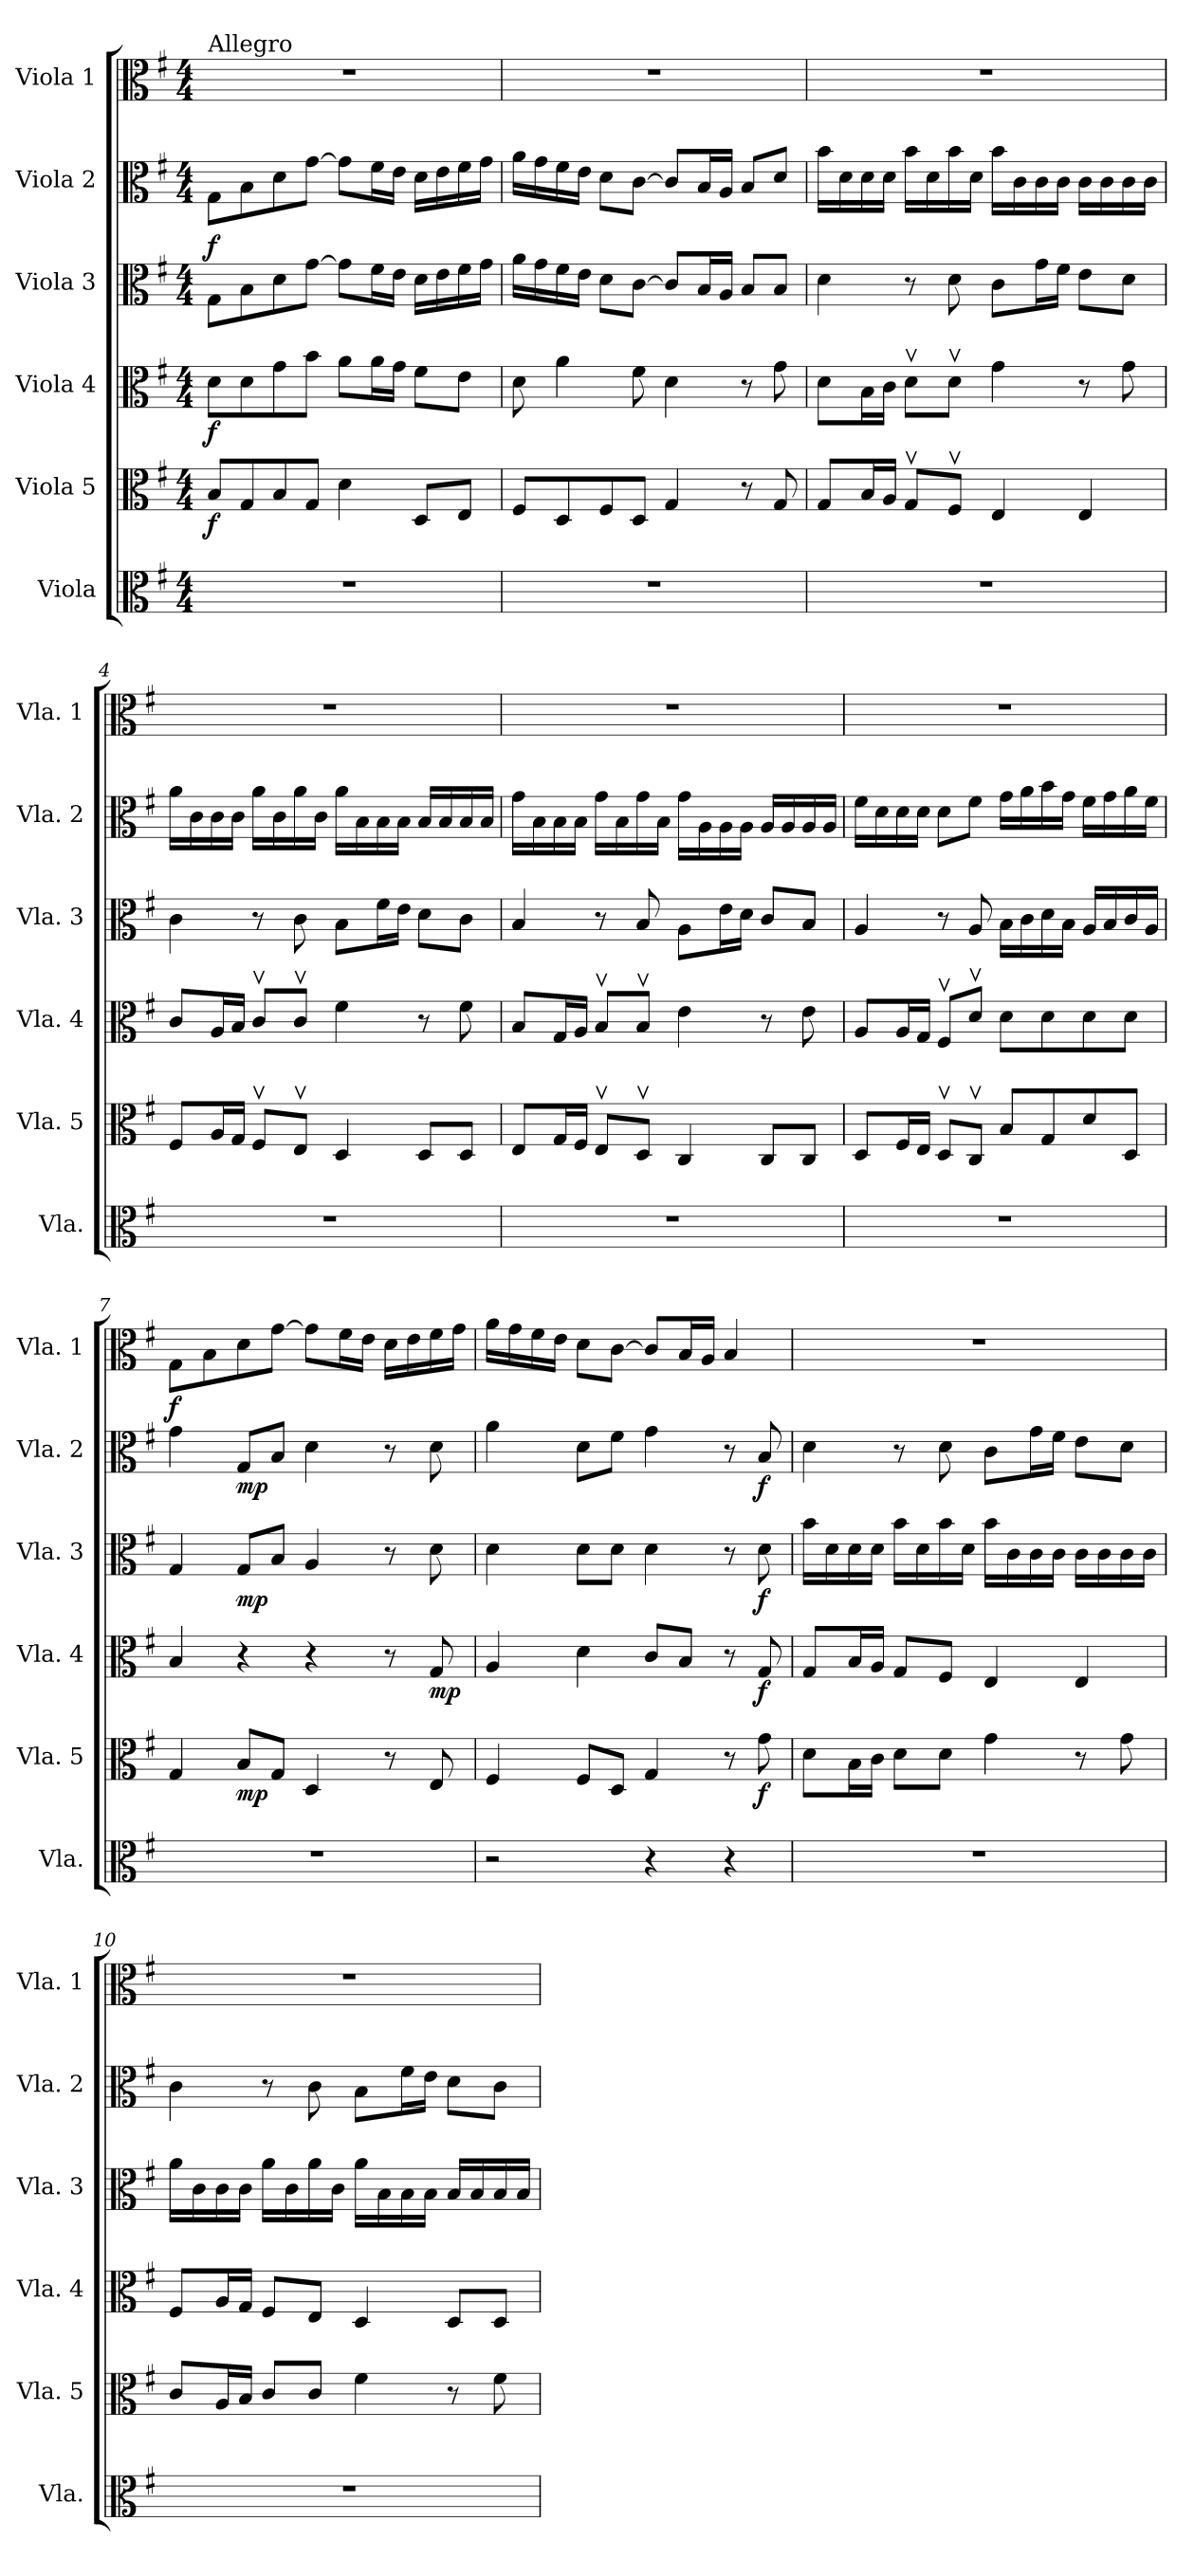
**kern	**kern	**dynam	**kern	**dynam	**kern	**dynam	**kern	**dynam	**kern	**dynam
*part6	*part5	*part5	*part4	*part4	*part3	*part3	*part2	*part2	*part1	*part1
*staff6	*staff5	*staff5	*staff4	*staff4	*staff3	*staff3	*staff2	*staff2	*staff1	*staff1
*I"Viola	*I"Viola 5	*	*I"Viola 4	*	*I"Viola 3	*	*I"Viola 2	*	*I"Viola 1	*
*I'Vla.	*I'Vla. 5	*	*I'Vla. 4	*	*I'Vla. 3	*	*I'Vla. 2	*	*I'Vla. 1	*
*clefC3	*clefC3	*	*clefC3	*	*clefC3	*	*clefC3	*	*clefC3	*
*k[f#]	*k[f#]	*	*k[f#]	*	*k[f#]	*	*k[f#]	*	*k[f#]	*
*M4/4	*M4/4	*	*M4/4	*	*M4/4	*	*M4/4	*	*M4/4	*
*MM96	*MM96	*	*MM96	*	*MM96	*	*MM96	*	*MM96	*
=1	=1	=1	=1	=1	=1	=1	=1	=1	=1	=1
!	!	!	!	!	!	!	!	!	!LO:TX:a:t=Allegro	!
!	!	!LO:DY:b	!	!LO:DY:b	!	!LO:DY:a	!	!	!	!
1r	8B/L	f	8d\L	f	8G\L	f	8G\L	.	1r	.
.	8G/	.	8d\	.	8B\	.	8B\	.	.	.
.	8B/	.	8g\	.	8d\	.	8d\	.	.	.
.	8G/J	.	8b\J	.	[8g\J	.	[8g\J	.	.	.
.	4d\	.	8a\L	.	8g\L]	.	8g\L]	.	.	.
.	.	.	16a\L	.	16f#\L	.	16f#\L	.	.	.
.	.	.	16g\JJ	.	16e\JJ	.	16e\JJ	.	.	.
.	8D/L	.	8f#\L	.	16d\LL	.	16d\LL	.	.	.
.	.	.	.	.	16e\	.	16e\	.	.	.
.	8E/J	.	8e\J	.	16f#\	.	16f#\	.	.	.
.	.	.	.	.	16g\JJ	.	16g\JJ	.	.	.
=2	=2	=2	=2	=2	=2	=2	=2	=2	=2	=2
1r	8F#/L	.	8d\	.	16a\LL	.	16a\LL	.	1r	.
.	.	.	.	.	16g\	.	16g\	.	.	.
.	8D/	.	4a\	.	16f#\	.	16f#\	.	.	.
.	.	.	.	.	16e\JJ	.	16e\JJ	.	.	.
.	8F#/	.	.	.	8d\L	.	8d\L	.	.	.
.	8D/J	.	8f#\	.	[8c\J	.	[8c\J	.	.	.
.	4G/	.	4d\	.	8c/L]	.	8c/L]	.	.	.
.	.	.	.	.	16B/L	.	16B/L	.	.	.
.	.	.	.	.	16A/JJ	.	16A/JJ	.	.	.
.	8r	.	8r	.	8B/L	.	8B/L	.	.	.
.	8G/	.	8g\	.	8B/J	.	8d/J	.	.	.
=3	=3	=3	=3	=3	=3	=3	=3	=3	=3	=3
1r	8G/L	.	8d\L	.	4d\	.	16b\LL	.	1r	.
.	.	.	.	.	.	.	16d\	.	.	.
.	16B/L	.	16B\L	.	.	.	16d\	.	.	.
.	16A/JJ	.	16c\JJ	.	.	.	16d\JJ	.	.	.
.	8Gv/L	.	8dv\L	.	8r	.	16b\LL	.	.	.
.	.	.	.	.	.	.	16d\	.	.	.
.	8F#v/J	.	8dv\J	.	8d\	.	16b\	.	.	.
.	.	.	.	.	.	.	16d\JJ	.	.	.
.	4E/	.	4g\	.	8c\L	.	16b\LL	.	.	.
.	.	.	.	.	.	.	16c\	.	.	.
.	.	.	.	.	16g\L	.	16c\	.	.	.
.	.	.	.	.	16f#\JJ	.	16c\JJ	.	.	.
.	4E/	.	8r	.	8e\L	.	16c\LL	.	.	.
.	.	.	.	.	.	.	16c\	.	.	.
.	.	.	8g\	.	8d\J	.	16c\	.	.	.
.	.	.	.	.	.	.	16c\JJ	.	.	.
=4	=4	=4	=4	=4	=4	=4	=4	=4	=4	=4
1r	8F#/L	.	8c/L	.	4c\	.	16a\LL	.	1r	.
.	.	.	.	.	.	.	16c\	.	.	.
.	16A/L	.	16A/L	.	.	.	16c\	.	.	.
.	16G/JJ	.	16B/JJ	.	.	.	16c\JJ	.	.	.
.	8F#v/L	.	8cv/L	.	8r	.	16a\LL	.	.	.
.	.	.	.	.	.	.	16c\	.	.	.
.	8Ev/J	.	8cv/J	.	8c\	.	16a\	.	.	.
.	.	.	.	.	.	.	16c\JJ	.	.	.
.	4D/	.	4f#\	.	8B\L	.	16a\LL	.	.	.
.	.	.	.	.	.	.	16B\	.	.	.
.	.	.	.	.	16f#\L	.	16B\	.	.	.
.	.	.	.	.	16e\JJ	.	16B\JJ	.	.	.
.	8D/L	.	8r	.	8d\L	.	16B/LL	.	.	.
.	.	.	.	.	.	.	16B/	.	.	.
.	8D/J	.	8f#\	.	8c\J	.	16B/	.	.	.
.	.	.	.	.	.	.	16B/JJ	.	.	.
=5	=5	=5	=5	=5	=5	=5	=5	=5	=5	=5
1r	8E/L	.	8B/L	.	4B/	.	16g\LL	.	1r	.
.	.	.	.	.	.	.	16B\	.	.	.
.	16G/L	.	16G/L	.	.	.	16B\	.	.	.
.	16F#/JJ	.	16A/JJ	.	.	.	16B\JJ	.	.	.
.	8Ev/L	.	8Bv/L	.	8r	.	16g\LL	.	.	.
.	.	.	.	.	.	.	16B\	.	.	.
.	8Dv/J	.	8Bv/J	.	8B/	.	16g\	.	.	.
.	.	.	.	.	.	.	16B\JJ	.	.	.
.	4C/	.	4e\	.	8A\L	.	16g\LL	.	.	.
.	.	.	.	.	.	.	16A\	.	.	.
.	.	.	.	.	16e\L	.	16A\	.	.	.
.	.	.	.	.	16d\JJ	.	16A\JJ	.	.	.
.	8C/L	.	8r	.	8c/L	.	16A/LL	.	.	.
.	.	.	.	.	.	.	16A/	.	.	.
.	8C/J	.	8e\	.	8B/J	.	16A/	.	.	.
.	.	.	.	.	.	.	16A/JJ	.	.	.
=6	=6	=6	=6	=6	=6	=6	=6	=6	=6	=6
1r	8D/L	.	8A/L	.	4A/	.	16f#\LL	.	1r	.
.	.	.	.	.	.	.	16d\	.	.	.
.	16F#/L	.	16A/L	.	.	.	16d\	.	.	.
.	16E/JJ	.	16G/JJ	.	.	.	16d\JJ	.	.	.
.	8Dv/L	.	8F#v/L	.	8r	.	8d\L	.	.	.
.	8Cv/J	.	8dv/J	.	8A/	.	8f#\J	.	.	.
.	8B/L	.	8d\L	.	16B\LL	.	16g\LL	.	.	.
.	.	.	.	.	16c\	.	16a\	.	.	.
.	8G/	.	8d\	.	16d\	.	16b\	.	.	.
.	.	.	.	.	16B\JJ	.	16g\JJ	.	.	.
.	8d/	.	8d\	.	16A/LL	.	16f#\LL	.	.	.
.	.	.	.	.	16B/	.	16g\	.	.	.
.	8D/J	.	8d\J	.	16c/	.	16a\	.	.	.
.	.	.	.	.	16A/JJ	.	16f#\JJ	.	.	.
!!LO:PB:g=z
=7	=7	=7	=7	=7	=7	=7	=7	=7	=7	=7
!	!	!	!	!	!	!	!	!	!	!LO:DY:b
1r	4G/	.	4B/	.	4G/	.	4g\	.	8G\L	f
.	.	.	.	.	.	.	.	.	8B\	.
!	!	!LO:DY:b	!	!	!	!LO:DY:b	!	!LO:DY:b	!	!
.	8B/L	mp	4r	.	8G/L	mp	8G/L	mp	8d\	.
.	8G/J	.	.	.	8B/J	.	8B/J	.	[8g\J	.
.	4D/	.	4r	.	4A/	.	4d\	.	8g\L]	.
.	.	.	.	.	.	.	.	.	16f#\L	.
.	.	.	.	.	.	.	.	.	16e\JJ	.
.	8r	.	8r	.	8r	.	8r	.	16d\LL	.
.	.	.	.	.	.	.	.	.	16e\	.
!	!	!	!	!LO:DY:b	!	!	!	!	!	!
.	8E/	.	8G/	mp	8d\	.	8d\	.	16f#\	.
.	.	.	.	.	.	.	.	.	16g\JJ	.
=8	=8	=8	=8	=8	=8	=8	=8	=8	=8	=8
2r	4F#/	.	4A/	.	4d\	.	4a\	.	16a\LL	.
.	.	.	.	.	.	.	.	.	16g\	.
.	.	.	.	.	.	.	.	.	16f#\	.
.	.	.	.	.	.	.	.	.	16e\JJ	.
.	8F#/L	.	4d\	.	8d\L	.	8d\L	.	8d\L	.
.	8D/J	.	.	.	8d\J	.	8f#\J	.	[8c\J	.
4r	4G/	.	8c/L	.	4d\	.	4g\	.	8c/L]	.
.	.	.	8B/J	.	.	.	.	.	16B/L	.
.	.	.	.	.	.	.	.	.	16A/JJ	.
4r	8r	.	8r	.	8r	.	8r	.	4B/	.
!	!	!LO:DY:b	!	!LO:DY:b	!	!LO:DY:b	!	!LO:DY:b	!	!
.	8g\	f	8G/	f	8d\	f	8B/	f	.	.
=9	=9	=9	=9	=9	=9	=9	=9	=9	=9	=9
1r	8d\L	.	8G/L	.	16b\LL	.	4d\	.	1r	.
.	.	.	.	.	16d\	.	.	.	.	.
.	16B\L	.	16B/L	.	16d\	.	.	.	.	.
.	16c\JJ	.	16A/JJ	.	16d\JJ	.	.	.	.	.
.	8d\L	.	8G/L	.	16b\LL	.	8r	.	.	.
.	.	.	.	.	16d\	.	.	.	.	.
.	8d\J	.	8F#/J	.	16b\	.	8d\	.	.	.
.	.	.	.	.	16d\JJ	.	.	.	.	.
.	4g\	.	4E/	.	16b\LL	.	8c\L	.	.	.
.	.	.	.	.	16c\	.	.	.	.	.
.	.	.	.	.	16c\	.	16g\L	.	.	.
.	.	.	.	.	16c\JJ	.	16f#\JJ	.	.	.
.	8r	.	4E/	.	16c\LL	.	8e\L	.	.	.
.	.	.	.	.	16c\	.	.	.	.	.
.	8g\	.	.	.	16c\	.	8d\J	.	.	.
.	.	.	.	.	16c\JJ	.	.	.	.	.
=10	=10	=10	=10	=10	=10	=10	=10	=10	=10	=10
1r	8c/L	.	8F#/L	.	16a\LL	.	4c\	.	1r	.
.	.	.	.	.	16c\	.	.	.	.	.
.	16A/L	.	16A/L	.	16c\	.	.	.	.	.
.	16B/JJ	.	16G/JJ	.	16c\JJ	.	.	.	.	.
.	8c/L	.	8F#/L	.	16a\LL	.	8r	.	.	.
.	.	.	.	.	16c\	.	.	.	.	.
.	8c/J	.	8E/J	.	16a\	.	8c\	.	.	.
.	.	.	.	.	16c\JJ	.	.	.	.	.
.	4f#\	.	4D/	.	16a\LL	.	8B\L	.	.	.
.	.	.	.	.	16B\	.	.	.	.	.
.	.	.	.	.	16B\	.	16f#\L	.	.	.
.	.	.	.	.	16B\JJ	.	16e\JJ	.	.	.
.	8r	.	8D/L	.	16B/LL	.	8d\L	.	.	.
.	.	.	.	.	16B/	.	.	.	.	.
.	8f#\	.	8D/J	.	16B/	.	8c\J	.	.	.
.	.	.	.	.	16B/JJ	.	.	.	.	.
=	=	=	=	=	=	=	=	=	=	=
*-	*-	*-	*-	*-	*-	*-	*-	*-	*-	*-
